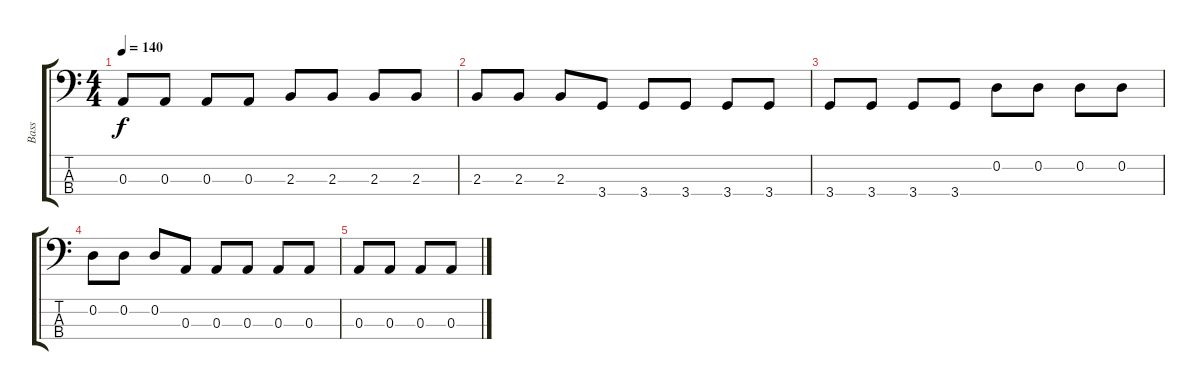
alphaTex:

\track ("Bass" "Bass") {instrument electricbassfinger}
\staff {score tabs}
\tuning (G2 D2 A1 E1) {hide}
\ts (4 4)
\tempo 140
\clef f4
\ks c
0.3.8{dy f} 0.3.8 0.3.8 0.3.8 2.3.8 2.3.8 2.3.8 2.3.8 |
2.3.8 2.3.8 2.3.8 3.4.8 3.4.8 3.4.8 3.4.8 3.4.8 |
3.4.8 3.4.8 3.4.8 3.4.8 0.2.8 0.2.8 0.2.8 0.2.8 |
0.2.8 0.2.8 0.2.8 0.3.8 0.3.8 0.3.8 0.3.8 0.3.8 |
0.3.8 0.3.8 0.3.8 0.3.8
